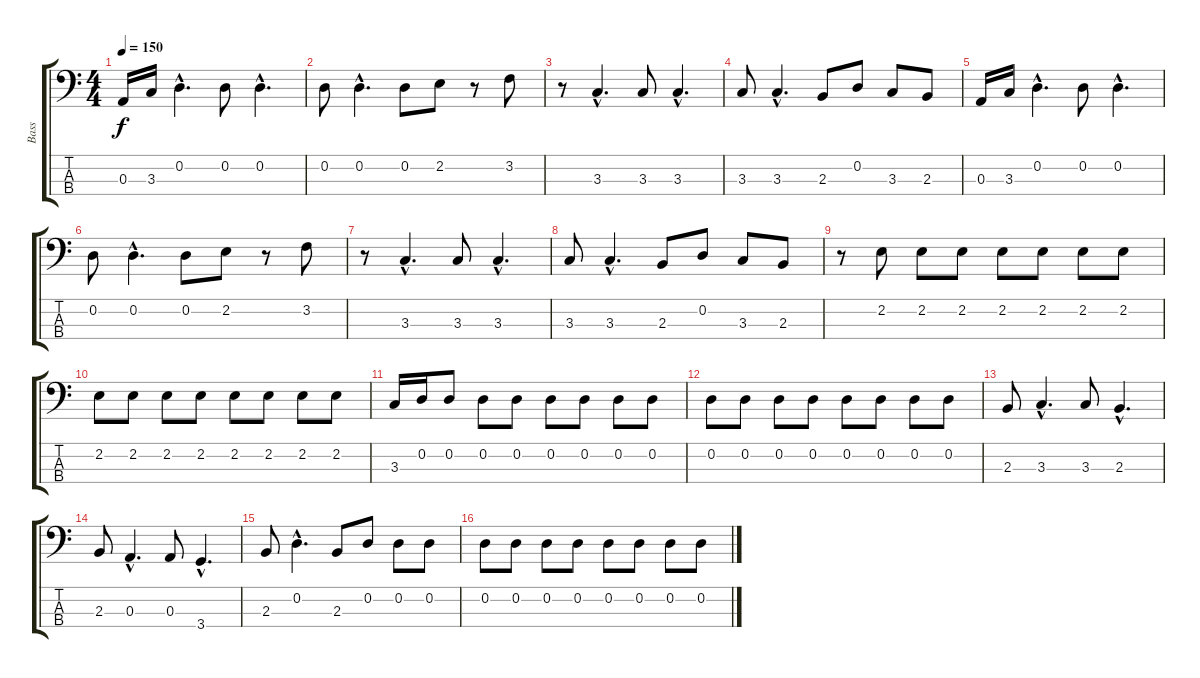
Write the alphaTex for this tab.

\track ("Bass" "Bass") {instrument electricbassfinger}
\staff {score tabs}
\tuning (G2 D2 A1 E1) {hide}
\ts (4 4)
\tempo 150
\clef f4
\ks c
0.3.16{dy f} 3.3.16 0.2{hac}.4{d} 0.2.8 0.2{hac}.4{d} |
0.2.8 0.2{hac}.4{d} 0.2.8 2.2.8 r.8 3.2.8 |
r.8 3.3{hac}.4{d} 3.3.8 3.3{hac}.4{d} |
3.3.8 3.3{hac}.4{d} 2.3.8 0.2.8 3.3.8 2.3.8 |
0.3.16 3.3.16 0.2{hac}.4{d} 0.2.8 0.2{hac}.4{d} |
0.2.8 0.2{hac}.4{d} 0.2.8 2.2.8 r.8 3.2.8 |
r.8 3.3{hac}.4{d} 3.3.8 3.3{hac}.4{d} |
3.3.8 3.3{hac}.4{d} 2.3.8 0.2.8 3.3.8 2.3.8 |
r.8 2.2.8 2.2.8 2.2.8 2.2.8 2.2.8 2.2.8 2.2.8 |
2.2.8 2.2.8 2.2.8 2.2.8 2.2.8 2.2.8 2.2.8 2.2.8 |
3.3.16 0.2.16 0.2.8 0.2.8 0.2.8 0.2.8 0.2.8 0.2.8 0.2.8 |
0.2.8 0.2.8 0.2.8 0.2.8 0.2.8 0.2.8 0.2.8 0.2.8 |
2.3.8 3.3{hac}.4{d} 3.3.8 2.3{hac}.4{d} |
2.3.8 0.3{hac}.4{d} 0.3.8 3.4{hac}.4{d} |
2.3.8 0.2{hac}.4{d} 2.3.8 0.2.8 0.2.8 0.2.8 |
0.2.8 0.2.8 0.2.8 0.2.8 0.2.8 0.2.8 0.2.8 0.2.8
